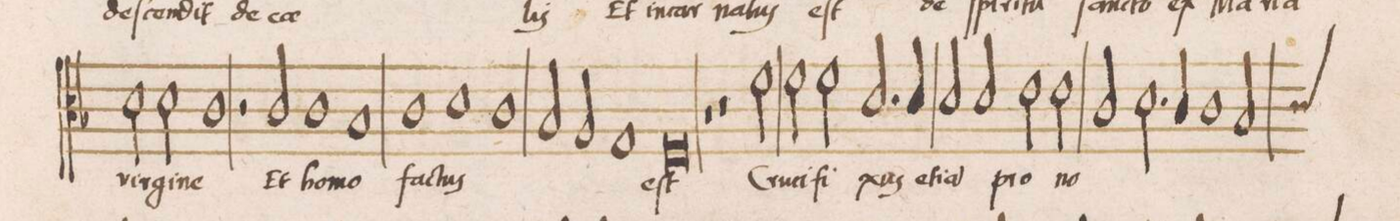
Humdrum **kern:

**kern	**text
*I"TENOR	*
*clefC3	*
*k[b-]	*
*met(C|)	*
*M2/1	*
2d\	vir-
2d\	-gi-
=50-	=50-
1c	-ne
2r	.
2c/	Et
=51-	=51-
1c	ho-
1B-	-mo
=52	=52
1c	fac-
1d	-tus
=53-	=53-
1c	.
2B-/	.
2A/	.
=54-	=54-
1G	.
0F	eſt
=55-	=55-
1r	.
=56-	=56-
2r	.
2f\	Cru-
2f\	-ci-
2f\	-fi-
=57-	=57-
2.d/	-xus
4d/	e-
2d/	-ti-
2d/	-a(m)
=58-	=58-
2e\	pro
2e\	no-
2c/	.
2.d\	.
=59-	=59-
4c/	.
1c	.
2B-/	.
*custos:c	*
=60-	=60-
*-	*-
